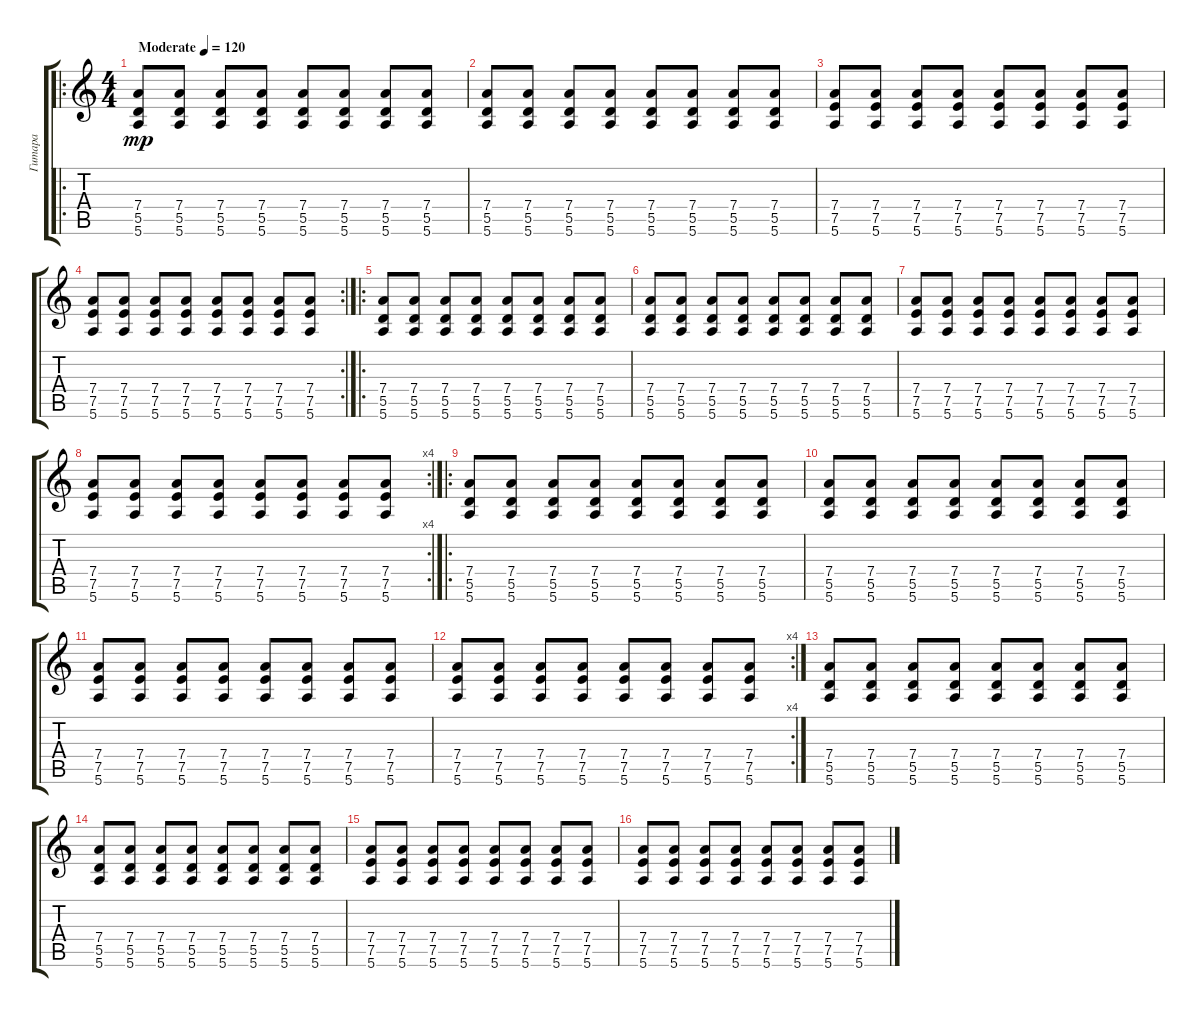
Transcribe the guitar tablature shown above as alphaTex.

\track ("Гитара" "Гитара") {instrument distortionguitar}
\staff {score tabs}
\tuning (E4 B3 G3 D3 A2 E2) {hide}
\ro
\ts (4 4)
\tempo (120 "Moderate")
\clef g2
\ks c
(7.4 5.5 5.6).8{dy mp instrument distortionguitar} (7.4 5.5 5.6).8 (7.4 5.5 5.6).8 (7.4 5.5 5.6).8 (7.4 5.5 5.6).8 (7.4 5.5 5.6).8 (7.4 5.5 5.6).8 (7.4 5.5 5.6).8 |
(7.4 5.5 5.6).8 (7.4 5.5 5.6).8 (7.4 5.5 5.6).8 (7.4 5.5 5.6).8 (7.4 5.5 5.6).8 (7.4 5.5 5.6).8 (7.4 5.5 5.6).8 (7.4 5.5 5.6).8 |
(7.4 7.5 5.6).8 (7.4 7.5 5.6).8 (7.4 7.5 5.6).8 (7.4 7.5 5.6).8 (7.4 7.5 5.6).8 (7.4 7.5 5.6).8 (7.4 7.5 5.6).8 (7.4 7.5 5.6).8 |
\rc 2
(7.4 7.5 5.6).8 (7.4 7.5 5.6).8 (7.4 7.5 5.6).8 (7.4 7.5 5.6).8 (7.4 7.5 5.6).8 (7.4 7.5 5.6).8 (7.4 7.5 5.6).8 (7.4 7.5 5.6).8 |
\ro
(7.4 5.5 5.6).8 (7.4 5.5 5.6).8 (7.4 5.5 5.6).8 (7.4 5.5 5.6).8 (7.4 5.5 5.6).8 (7.4 5.5 5.6).8 (7.4 5.5 5.6).8 (7.4 5.5 5.6).8 |
(7.4 5.5 5.6).8 (7.4 5.5 5.6).8 (7.4 5.5 5.6).8 (7.4 5.5 5.6).8 (7.4 5.5 5.6).8 (7.4 5.5 5.6).8 (7.4 5.5 5.6).8 (7.4 5.5 5.6).8 |
(7.4 7.5 5.6).8 (7.4 7.5 5.6).8 (7.4 7.5 5.6).8 (7.4 7.5 5.6).8 (7.4 7.5 5.6).8 (7.4 7.5 5.6).8 (7.4 7.5 5.6).8 (7.4 7.5 5.6).8 |
\rc 4
(7.4 7.5 5.6).8 (7.4 7.5 5.6).8 (7.4 7.5 5.6).8 (7.4 7.5 5.6).8 (7.4 7.5 5.6).8 (7.4 7.5 5.6).8 (7.4 7.5 5.6).8 (7.4 7.5 5.6).8 |
\ro
(7.4 5.5 5.6).8 (7.4 5.5 5.6).8 (7.4 5.5 5.6).8 (7.4 5.5 5.6).8 (7.4 5.5 5.6).8 (7.4 5.5 5.6).8 (7.4 5.5 5.6).8 (7.4 5.5 5.6).8 |
(7.4 5.5 5.6).8 (7.4 5.5 5.6).8 (7.4 5.5 5.6).8 (7.4 5.5 5.6).8 (7.4 5.5 5.6).8 (7.4 5.5 5.6).8 (7.4 5.5 5.6).8 (7.4 5.5 5.6).8 |
(7.4 7.5 5.6).8 (7.4 7.5 5.6).8 (7.4 7.5 5.6).8 (7.4 7.5 5.6).8 (7.4 7.5 5.6).8 (7.4 7.5 5.6).8 (7.4 7.5 5.6).8 (7.4 7.5 5.6).8 |
\rc 4
(7.4 7.5 5.6).8 (7.4 7.5 5.6).8 (7.4 7.5 5.6).8 (7.4 7.5 5.6).8 (7.4 7.5 5.6).8 (7.4 7.5 5.6).8 (7.4 7.5 5.6).8 (7.4 7.5 5.6).8 |
(7.4 5.5 5.6).8 (7.4 5.5 5.6).8 (7.4 5.5 5.6).8 (7.4 5.5 5.6).8 (7.4 5.5 5.6).8 (7.4 5.5 5.6).8 (7.4 5.5 5.6).8 (7.4 5.5 5.6).8 |
(7.4 5.5 5.6).8 (7.4 5.5 5.6).8 (7.4 5.5 5.6).8 (7.4 5.5 5.6).8 (7.4 5.5 5.6).8 (7.4 5.5 5.6).8 (7.4 5.5 5.6).8 (7.4 5.5 5.6).8 |
(7.4 7.5 5.6).8 (7.4 7.5 5.6).8 (7.4 7.5 5.6).8 (7.4 7.5 5.6).8 (7.4 7.5 5.6).8 (7.4 7.5 5.6).8 (7.4 7.5 5.6).8 (7.4 7.5 5.6).8 |
(7.4 7.5 5.6).8 (7.4 7.5 5.6).8 (7.4 7.5 5.6).8 (7.4 7.5 5.6).8 (7.4 7.5 5.6).8 (7.4 7.5 5.6).8 (7.4 7.5 5.6).8 (7.4 7.5 5.6).8
